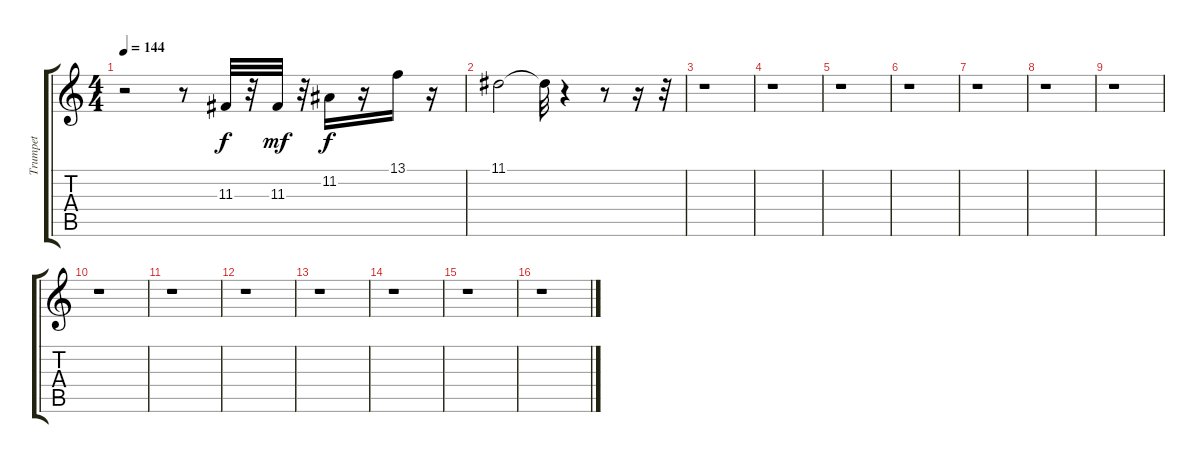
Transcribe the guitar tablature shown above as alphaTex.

\track ("Trumpet" "Trumpet") {instrument trumpet}
\staff {score tabs}
\tuning (E4 B3 G3 D3 A2 E2) {hide}
\ts (4 4)
\tempo 144
\clef g2
\ks c
r.2{dy f} r.8 11.3.32 r.32 11.3.32{dy mf} r.32 11.2.16{dy f} r.16 13.1.16 r.16 |
11.1.2 11.1{t}.32 r.4 r.8 r.16 r.32 |
r.1 |
r.1 |
r.1 |
r.1 |
r.1 |
r.1 |
r.1 |
r.1 |
r.1 |
r.1 |
r.1 |
r.1 |
r.1 |
r.1
